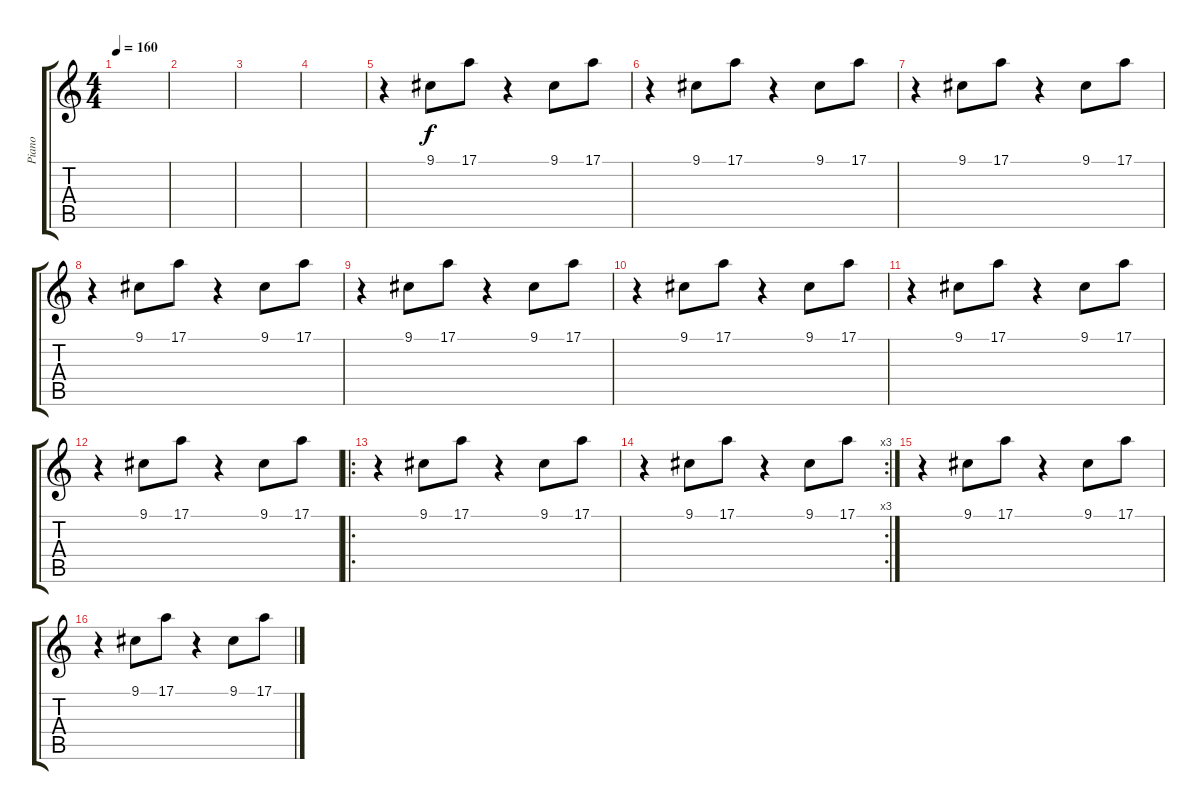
\track ("Piano" "Piano") {instrument brightacousticpiano}
\staff {score tabs}
\tuning (E4 B3 G3 D3 A2 E2) {hide}
\ts (4 4)
\tempo 160
\clef g2
\ks c
|
|
|
|
r.4 9.1.8 17.1.8 r.4 9.1.8 17.1.8 |
r.4 9.1.8 17.1.8 r.4 9.1.8 17.1.8 |
r.4 9.1.8 17.1.8 r.4 9.1.8 17.1.8 |
r.4 9.1.8 17.1.8 r.4 9.1.8 17.1.8 |
r.4 9.1.8 17.1.8 r.4 9.1.8 17.1.8 |
r.4 9.1.8 17.1.8 r.4 9.1.8 17.1.8 |
r.4 9.1.8 17.1.8 r.4 9.1.8 17.1.8 |
r.4 9.1.8 17.1.8 r.4 9.1.8 17.1.8 |
\ro
r.4 9.1.8 17.1.8 r.4 9.1.8 17.1.8 |
\rc 3
r.4 9.1.8 17.1.8 r.4 9.1.8 17.1.8 |
r.4 9.1.8 17.1.8 r.4 9.1.8 17.1.8 |
r.4 9.1.8 17.1.8 r.4 9.1.8 17.1.8
